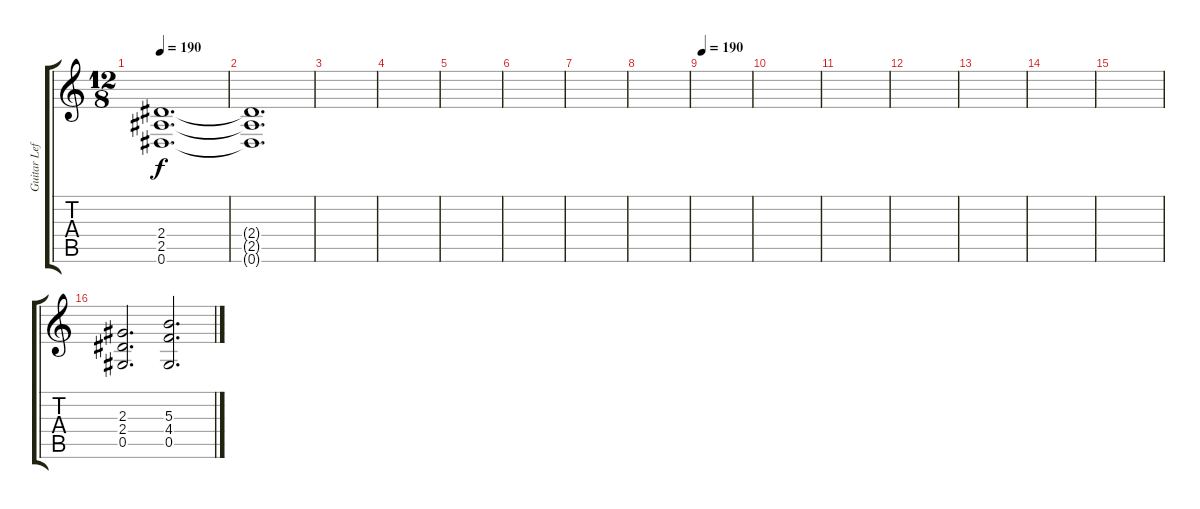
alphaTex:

\track ("Guitar Left" "Guitar Lef") {instrument distortionguitar}
\staff {score tabs}
\tuning (Eb4 Bb3 Gb3 Db3 Ab2 Eb2) {hide}
\ts (12 8)
\tempo 190
\clef g2
\ks c
(2.4{t} 2.5{t} 0.6{t}).1{d dy f} |
(2.4{t} 2.5{t} 0.6{t}).1{d} |
|
|
|
|
|
|
\tempo 190
|
|
|
|
|
|
|
(2.3 2.4 0.5).2{d volume 16 balance 8} (5.3 4.4 0.5).2{d}
